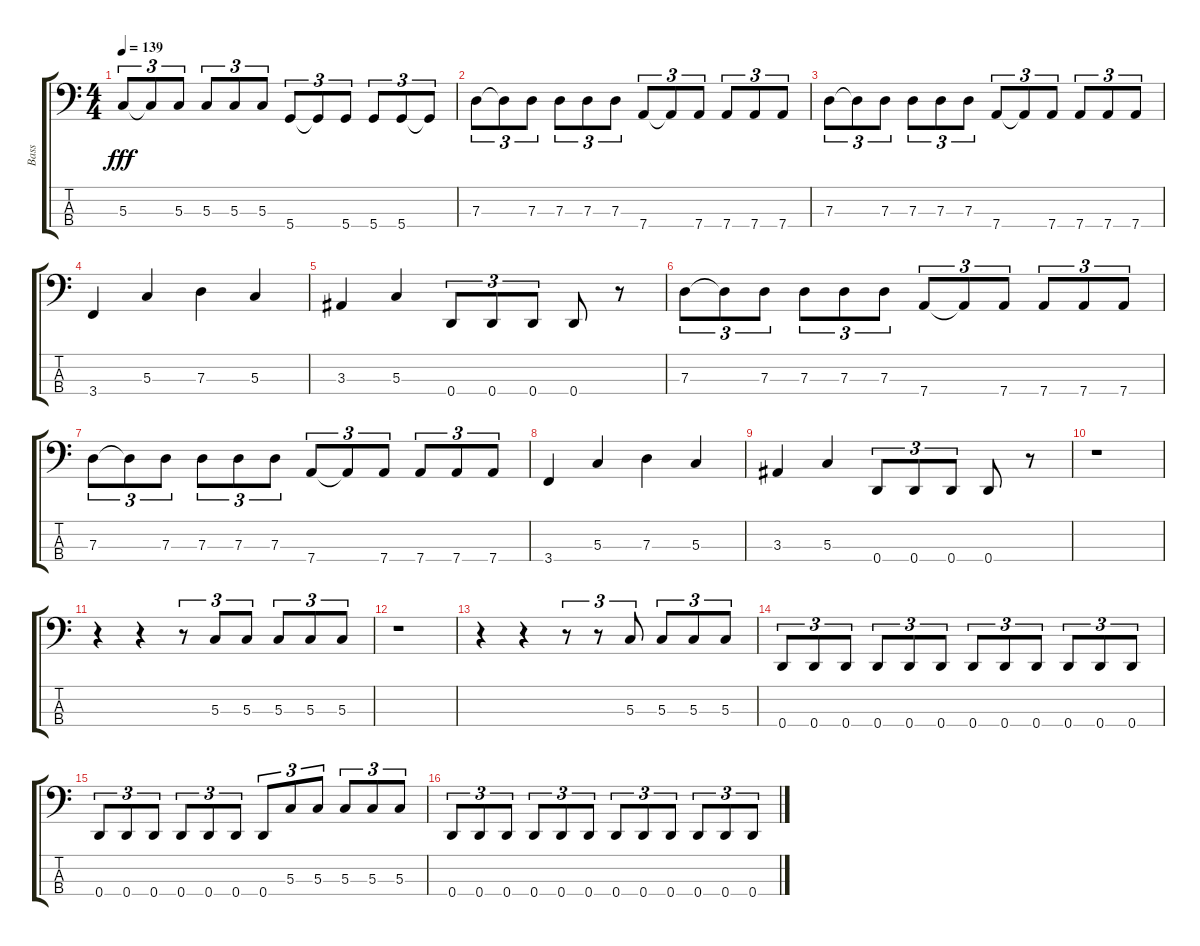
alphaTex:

\track ("Bass" "Bass") {instrument electricbasspick}
\staff {score tabs}
\tuning (F2 C2 G1 D1) {hide}
\ts (4 4)
\tempo 139
\clef f4
\ks c
5.3.8{tu (3 2) dy fff} 5.3{t}.8{tu (3 2)} 5.3.8{tu (3 2)} 5.3.8{tu (3 2)} 5.3.8{tu (3 2)} 5.3.8{tu (3 2)} 5.4.8{tu (3 2)} 5.4{t}.8{tu (3 2)} 5.4.8{tu (3 2)} 5.4.8{tu (3 2)} 5.4.8{tu (3 2)} 5.4{t}.8{tu (3 2)} |
7.3.8{tu (3 2)} 7.3{t}.8{tu (3 2)} 7.3.8{tu (3 2)} 7.3.8{tu (3 2)} 7.3.8{tu (3 2)} 7.3.8{tu (3 2)} 7.4.8{tu (3 2)} 7.4{t}.8{tu (3 2)} 7.4.8{tu (3 2)} 7.4.8{tu (3 2)} 7.4.8{tu (3 2)} 7.4.8{tu (3 2)} |
7.3.8{tu (3 2)} 7.3{t}.8{tu (3 2)} 7.3.8{tu (3 2)} 7.3.8{tu (3 2)} 7.3.8{tu (3 2)} 7.3.8{tu (3 2)} 7.4.8{tu (3 2)} 7.4{t}.8{tu (3 2)} 7.4.8{tu (3 2)} 7.4.8{tu (3 2)} 7.4.8{tu (3 2)} 7.4.8{tu (3 2)} |
3.4.4 5.3.4 7.3.4 5.3.4 |
3.3.4 5.3.4 0.4.8{tu (3 2)} 0.4.8{tu (3 2)} 0.4.8{tu (3 2)} 0.4.8 r.8 |
7.3.8{tu (3 2)} 7.3{t}.8{tu (3 2)} 7.3.8{tu (3 2)} 7.3.8{tu (3 2)} 7.3.8{tu (3 2)} 7.3.8{tu (3 2)} 7.4.8{tu (3 2)} 7.4{t}.8{tu (3 2)} 7.4.8{tu (3 2)} 7.4.8{tu (3 2)} 7.4.8{tu (3 2)} 7.4.8{tu (3 2)} |
7.3.8{tu (3 2)} 7.3{t}.8{tu (3 2)} 7.3.8{tu (3 2)} 7.3.8{tu (3 2)} 7.3.8{tu (3 2)} 7.3.8{tu (3 2)} 7.4.8{tu (3 2)} 7.4{t}.8{tu (3 2)} 7.4.8{tu (3 2)} 7.4.8{tu (3 2)} 7.4.8{tu (3 2)} 7.4.8{tu (3 2)} |
3.4.4 5.3.4 7.3.4 5.3.4 |
3.3.4 5.3.4 0.4.8{tu (3 2)} 0.4.8{tu (3 2)} 0.4.8{tu (3 2)} 0.4.8 r.8 |
r.1 |
r.4 r.4 r.8{tu (3 2)} 5.3.8{tu (3 2)} 5.3.8{tu (3 2)} 5.3.8{tu (3 2)} 5.3.8{tu (3 2)} 5.3.8{tu (3 2)} |
r.1 |
r.4 r.4 r.8{tu (3 2)} r.8{tu (3 2)} 5.3.8{tu (3 2)} 5.3.8{tu (3 2)} 5.3.8{tu (3 2)} 5.3.8{tu (3 2)} |
0.4.8{tu (3 2)} 0.4.8{tu (3 2)} 0.4.8{tu (3 2)} 0.4.8{tu (3 2)} 0.4.8{tu (3 2)} 0.4.8{tu (3 2)} 0.4.8{tu (3 2)} 0.4.8{tu (3 2)} 0.4.8{tu (3 2)} 0.4.8{tu (3 2)} 0.4.8{tu (3 2)} 0.4.8{tu (3 2)} |
0.4.8{tu (3 2)} 0.4.8{tu (3 2)} 0.4.8{tu (3 2)} 0.4.8{tu (3 2)} 0.4.8{tu (3 2)} 0.4.8{tu (3 2)} 0.4.8{tu (3 2)} 5.3.8{tu (3 2)} 5.3.8{tu (3 2)} 5.3.8{tu (3 2)} 5.3.8{tu (3 2)} 5.3.8{tu (3 2)} |
0.4.8{tu (3 2)} 0.4.8{tu (3 2)} 0.4.8{tu (3 2)} 0.4.8{tu (3 2)} 0.4.8{tu (3 2)} 0.4.8{tu (3 2)} 0.4.8{tu (3 2)} 0.4.8{tu (3 2)} 0.4.8{tu (3 2)} 0.4.8{tu (3 2)} 0.4.8{tu (3 2)} 0.4.8{tu (3 2)}
